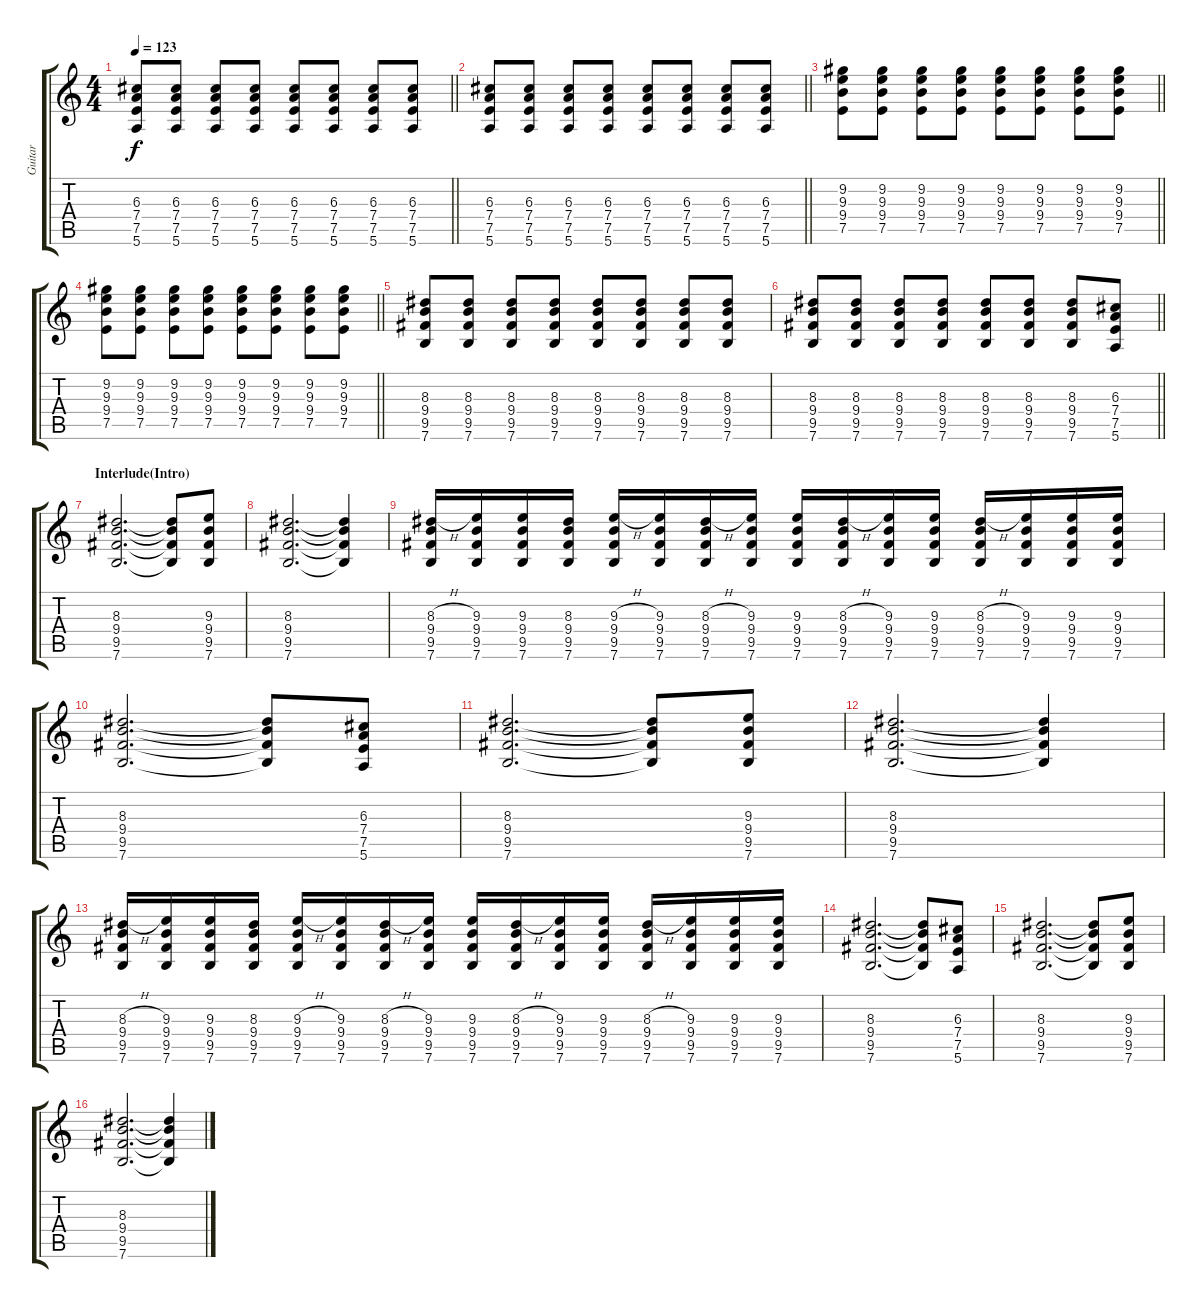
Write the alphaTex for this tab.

\track ("Guitar" "Guitar") {instrument electricguitarclean}
\staff {score tabs}
\tuning (E4 B3 G3 D3 A2 E2) {hide}
\ts (4 4)
\tempo 123
\clef g2
\barLineRight lightlight
\ks c
(6.3 7.4 7.5 5.6).8{dy f} (6.3 7.4 7.5 5.6).8 (6.3 7.4 7.5 5.6).8 (6.3 7.4 7.5 5.6).8 (6.3 7.4 7.5 5.6).8 (6.3 7.4 7.5 5.6).8 (6.3 7.4 7.5 5.6).8 (6.3 7.4 7.5 5.6).8 |
\barLineRight lightlight
(6.3 7.4 7.5 5.6).8 (6.3 7.4 7.5 5.6).8 (6.3 7.4 7.5 5.6).8 (6.3 7.4 7.5 5.6).8 (6.3 7.4 7.5 5.6).8 (6.3 7.4 7.5 5.6).8 (6.3 7.4 7.5 5.6).8 (6.3 7.4 7.5 5.6).8 |
\barLineRight lightlight
(9.2 9.3 9.4 7.5).8 (9.2 9.3 9.4 7.5).8 (9.2 9.3 9.4 7.5).8 (9.2 9.3 9.4 7.5).8 (9.2 9.3 9.4 7.5).8 (9.2 9.3 9.4 7.5).8 (9.2 9.3 9.4 7.5).8 (9.2 9.3 9.4 7.5).8 |
\barLineRight lightlight
(9.2 9.3 9.4 7.5).8 (9.2 9.3 9.4 7.5).8 (9.2 9.3 9.4 7.5).8 (9.2 9.3 9.4 7.5).8 (9.2 9.3 9.4 7.5).8 (9.2 9.3 9.4 7.5).8 (9.2 9.3 9.4 7.5).8 (9.2 9.3 9.4 7.5).8 |
(8.3 9.4 9.5 7.6).8 (8.3 9.4 9.5 7.6).8 (8.3 9.4 9.5 7.6).8 (8.3 9.4 9.5 7.6).8 (8.3 9.4 9.5 7.6).8 (8.3 9.4 9.5 7.6).8 (8.3 9.4 9.5 7.6).8 (8.3 9.4 9.5 7.6).8 |
\barLineRight lightlight
(8.3 9.4 9.5 7.6).8 (8.3 9.4 9.5 7.6).8 (8.3 9.4 9.5 7.6).8 (8.3 9.4 9.5 7.6).8 (8.3 9.4 9.5 7.6).8 (8.3 9.4 9.5 7.6).8 (8.3 9.4 9.5 7.6).8 (6.3 7.4 7.5 5.6).8 |
\section ("" "  Interlude(Intro)")
(8.3 9.4 9.5 7.6).2{d} (8.3{t} 9.4{t} 9.5{t} 7.6{t}).8 (9.3 9.4 9.5 7.6).8 |
(8.3 9.4 9.5 7.6).2{d} (8.3{t} 9.4{t} 9.5{t} 7.6{t}).4 |
(8.3{h} 9.4 9.5 7.6).16 (9.3 9.4 9.5 7.6).16 (9.3 9.4 9.5 7.6).16 (8.3 9.4 9.5 7.6).16 (9.3{h} 9.4 9.5 7.6).16 (9.3 9.4 9.5 7.6).16 (8.3{h} 9.4 9.5 7.6).16 (9.3 9.4 9.5 7.6).16 (9.3 9.4 9.5 7.6).16 (8.3{h} 9.4 9.5 7.6).16 (9.3 9.4 9.5 7.6).16 (9.3 9.4 9.5 7.6).16 (8.3{h} 9.4 9.5 7.6).16 (9.3 9.4 9.5 7.6).16 (9.3 9.4 9.5 7.6).16 (9.3 9.4 9.5 7.6).16 |
(8.3 9.4 9.5 7.6).2{d} (8.3{t} 9.4{t} 9.5{t} 7.6{t}).8 (6.3 7.4 7.5 5.6).8 |
(8.3 9.4 9.5 7.6).2{d} (8.3{t} 9.4{t} 9.5{t} 7.6{t}).8 (9.3 9.4 9.5 7.6).8 |
(8.3 9.4 9.5 7.6).2{d} (8.3{t} 9.4{t} 9.5{t} 7.6{t}).4 |
(8.3{h} 9.4 9.5 7.6).16 (9.3 9.4 9.5 7.6).16 (9.3 9.4 9.5 7.6).16 (8.3 9.4 9.5 7.6).16 (9.3{h} 9.4 9.5 7.6).16 (9.3 9.4 9.5 7.6).16 (8.3{h} 9.4 9.5 7.6).16 (9.3 9.4 9.5 7.6).16 (9.3 9.4 9.5 7.6).16 (8.3{h} 9.4 9.5 7.6).16 (9.3 9.4 9.5 7.6).16 (9.3 9.4 9.5 7.6).16 (8.3{h} 9.4 9.5 7.6).16 (9.3 9.4 9.5 7.6).16 (9.3 9.4 9.5 7.6).16 (9.3 9.4 9.5 7.6).16 |
(8.3 9.4 9.5 7.6).2{d} (8.3{t} 9.4{t} 9.5{t} 7.6{t}).8 (6.3 7.4 7.5 5.6).8 |
(8.3 9.4 9.5 7.6).2{d} (8.3{t} 9.4{t} 9.5{t} 7.6{t}).8 (9.3 9.4 9.5 7.6).8 |
(8.3 9.4 9.5 7.6).2{d} (8.3{t} 9.4{t} 9.5{t} 7.6{t}).4
